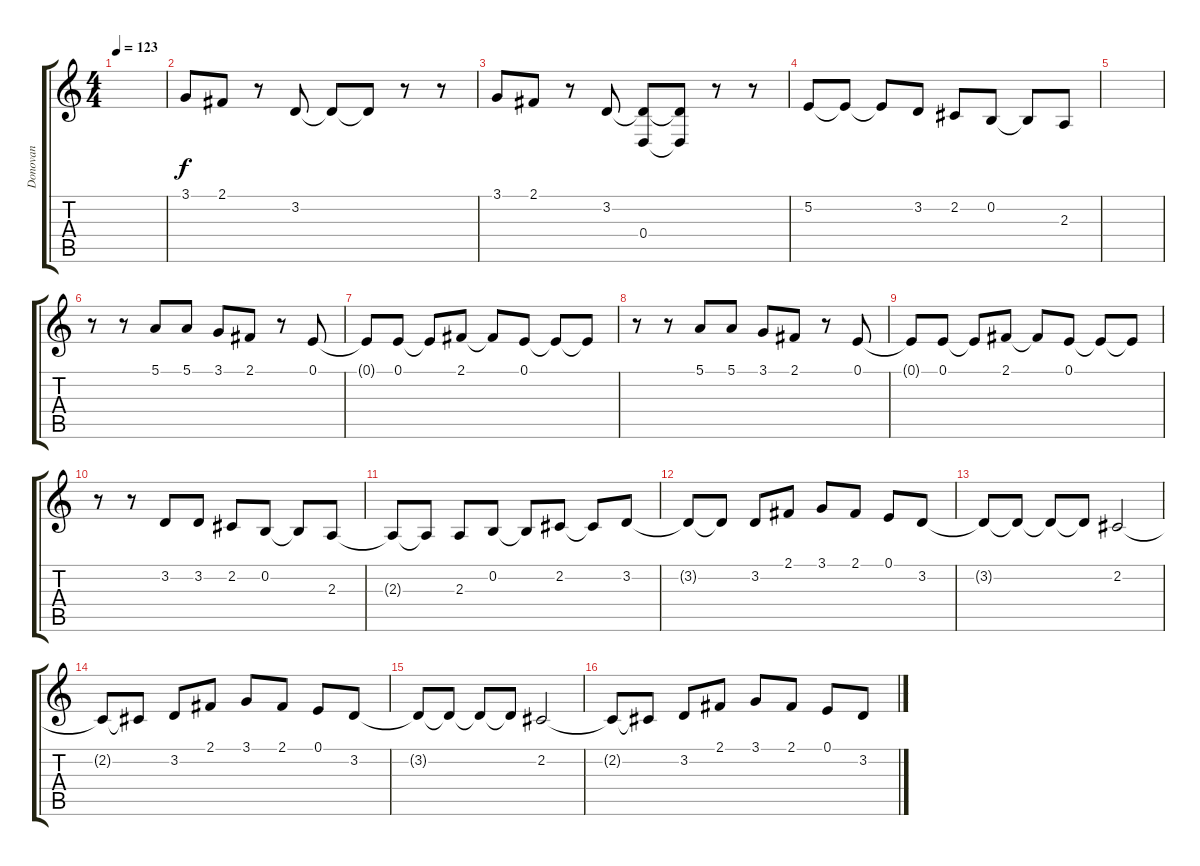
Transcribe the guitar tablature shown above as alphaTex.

\track ("Donovan" "Donovan") {instrument voiceoohs}
\staff {score tabs}
\tuning (E4 B3 G3 D3 A2 E2) {hide}
\ts (4 4)
\tempo 123
\clef g2
\ks c
|
3.1.8 2.1.8 r.8 3.2.8 3.2{t}.8 3.2{t}.8 r.8 r.8 |
3.1.8 2.1.8 r.8 3.2.8 (3.2{t} 0.4).8 (3.2{t} 0.4{t}).8 r.8 r.8 |
5.2.8 5.2{t}.8 5.2{t}.8 3.2.8 2.2.8 0.2.8 0.2{t}.8 2.3.8 |
|
r.8 r.8 5.1.8 5.1.8 3.1.8 2.1.8 r.8 0.1.8 |
0.1{t}.8 0.1.8 0.1{t}.8 2.1.8 2.1{t}.8 0.1.8 0.1{t}.8 0.1{t}.8 |
r.8 r.8 5.1.8 5.1.8 3.1.8 2.1.8 r.8 0.1.8 |
0.1{t}.8 0.1.8 0.1{t}.8 2.1.8 2.1{t}.8 0.1.8 0.1{t}.8 0.1{t}.8 |
r.8 r.8 3.2.8 3.2.8 2.2.8 0.2.8 0.2{t}.8 2.3.8 |
2.3{t}.8 2.3{t}.8 2.3.8 0.2.8 0.2{t}.8 2.2.8 2.2{t}.8 3.2.8 |
3.2{t}.8 3.2{t}.8 3.2.8 2.1.8 3.1.8 2.1.8 0.1.8 3.2.8 |
3.2{t}.8 3.2{t}.8 3.2{t}.8 3.2{t}.8 2.2.2 |
2.2{t}.8 2.2{t}.8 3.2.8 2.1.8 3.1.8 2.1.8 0.1.8 3.2.8 |
3.2{t}.8 3.2{t}.8 3.2{t}.8 3.2{t}.8 2.2.2 |
2.2{t}.8 2.2{t}.8 3.2.8 2.1.8 3.1.8 2.1.8 0.1.8 3.2.8
